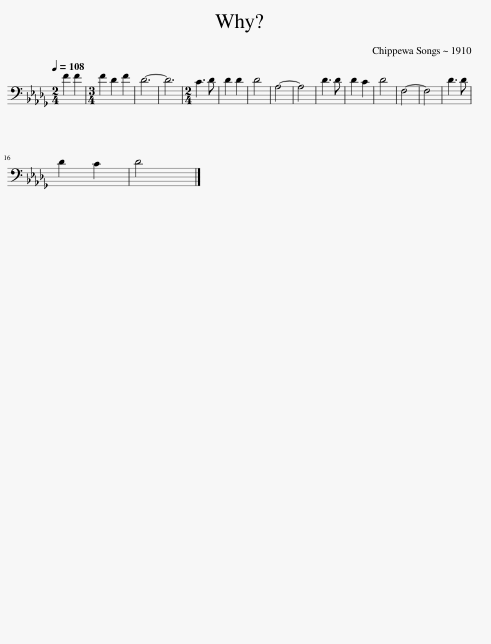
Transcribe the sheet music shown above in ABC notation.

X:1
L:1/8
Q:1/4=108
M:2/4
I:linebreak $
K:Db
V:1 bass
V:1
 F2 F2 |[M:3/4] F2 D2 F2 | D6- | D6 |[M:2/4] C3 D | %5
 D2 D2 | D4 | A,4- | A,4 | D3 D | %10
 D2 C2 | D4 | F,4- | F,4 | D3 D |$ %15
 D2 C2 | D4 |] %17
